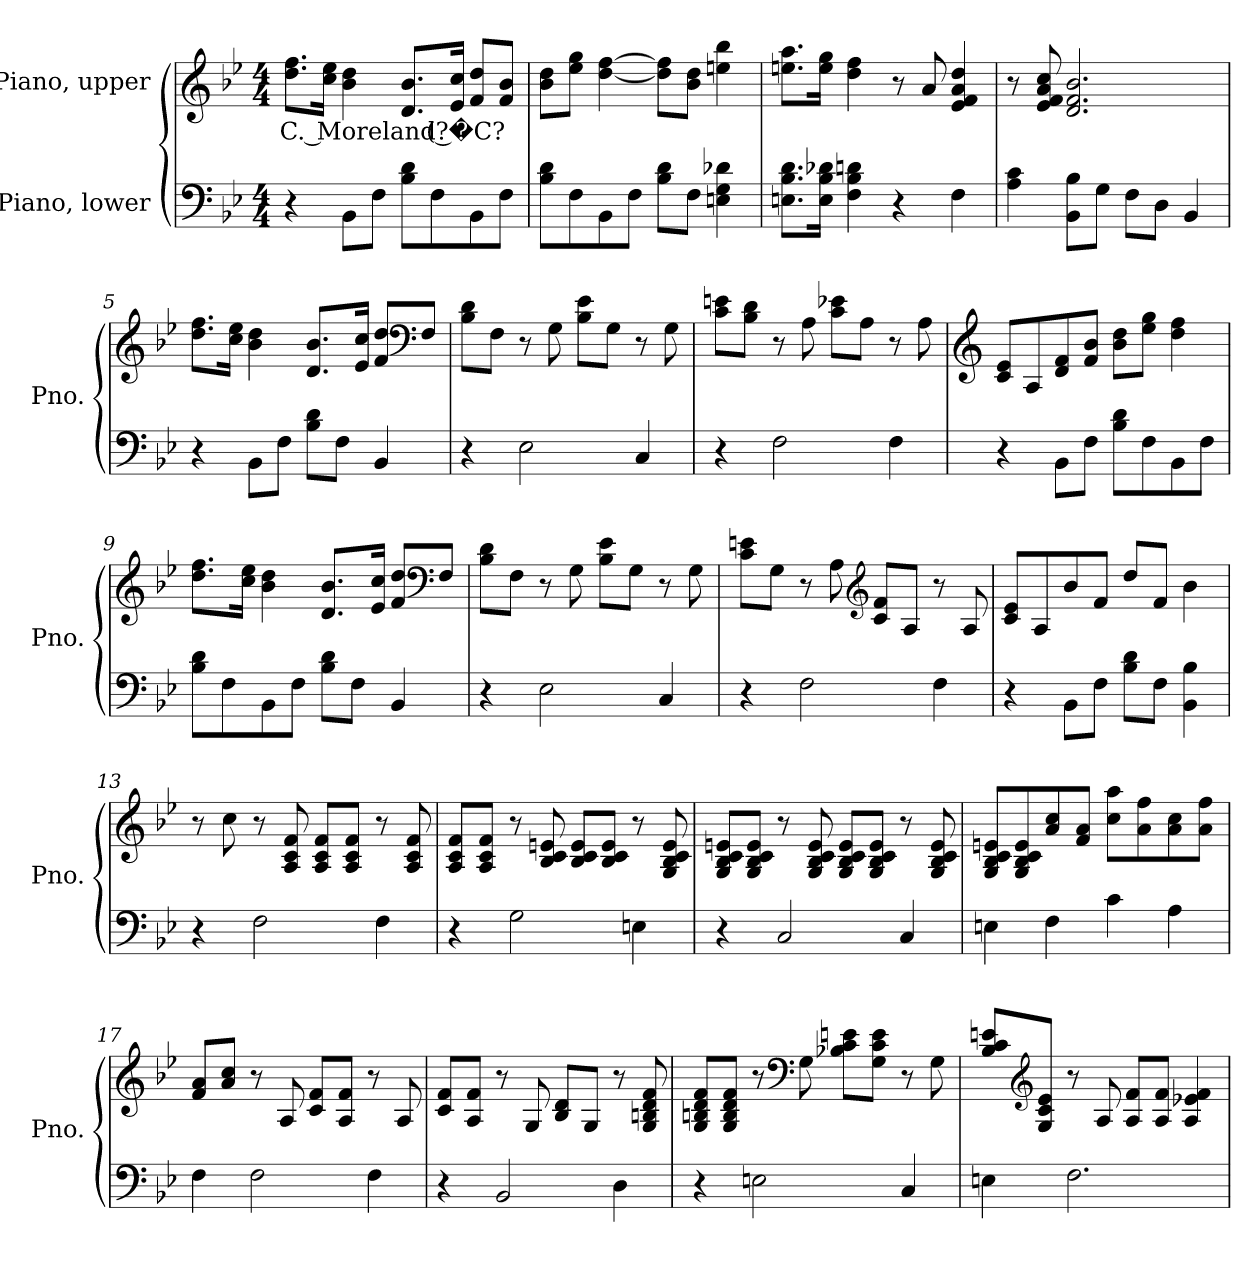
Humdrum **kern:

**kern	**kern	**text
*part2	*part1	*part1
*staff2	*staff1	*staff1
*I"Piano, lower	*I"Piano, upper	*
*I'Pno.	*I'Pno.	*
*clefF4	*clefG2	*
*k[b-e-]	*k[b-e-]	*
*M4/4	*M4/4	*
*MM60	*MM60	*
=1	=1	=1
!	!	!LO:LY:b
4r	8.dd\ 8.ff\L	C. Moreland (?�C?
.	16cc\ 16ee-\Jk	.
8BB-\L	4b-\ 4dd\	.
8F\J	.	.
8B-\ 8d\L	8.d/ 8.b-/L	.
8F\	.	.
.	16e-/ 16cc/Jk	.
8BB-\	8f/ 8dd/L	.
8F\J	8f/ 8b-/J	.
=2	=2	=2
8B-\ 8d\L	8b-\ 8dd\L	.
8F\	8ee-\ 8gg\J	.
8BB-\	[4dd\ [4ff\	.
8F\J	.	.
8B-\ 8d\L	8dd\] 8ff\]L	.
8F\J	8b-\ 8dd\J	.
4En\ 4G\ 4d-X\	4een\ 4bb-\	.
=3	=3	=3
8.En\ 8.B-\ 8.d\L	8.een\ 8.aa\L	.
16E\ 16B-\ 16d-X\Jk	16ee\ 16gg\Jk	.
4F\ 4B-\ 4dn\	4dd\ 4ff\	.
4r	8r	.
.	8a/	.
4F\	4e-/ 4f/ 4a/ 4dd/	.
!!LO:LB:g=z
=4	=4	=4
4A\ 4c\	8r	.
.	8e-/ 8f/ 8a/ 8cc/	.
8BB-\ 8B-\L	2.d/ 2.f/ 2.b-/	.
8G\J	.	.
8F\L	.	.
8D\J	.	.
4BB-/	.	.
=5	=5	=5
4r	8.dd\ 8.ff\L	.
.	16cc\ 16ee-\Jk	.
8BB-\L	4b-\ 4dd\	.
8F\J	.	.
8B-\ 8d\L	8.d/ 8.b-/L	.
8F\J	.	.
.	16e-/ 16cc/Jk	.
4BB-/	8f/ 8dd/L	.
*	*clefF4	*
.	8F/J	.
=6	=6	=6
4r	8B-\ 8d\L	.
.	8F\J	.
2E-\	8r	.
.	8G\	.
.	8B-\ 8e-\L	.
.	8G\J	.
4C/	8r	.
.	8G\	.
=7	=7	=7
4r	8c\ 8en\L	.
.	8B-\ 8d\J	.
2F\	8r	.
.	8A\	.
.	8c\ 8e-X\L	.
.	8A\J	.
4F\	8r	.
.	8A\	.
!!LO:LB:g=z
=8	=8	=8
*	*clefG2	*
4r	8c/ 8e-/L	.
.	8A/	.
8BB-\L	8d/ 8f/	.
8F\J	8f/ 8b-/J	.
8B-\ 8d\L	8b-\ 8dd\L	.
8F\	8ee-\ 8gg\J	.
8BB-\	4dd\ 4ff\	.
8F\J	.	.
=9	=9	=9
8B-\ 8d\L	8.dd\ 8.ff\L	.
8F\	.	.
.	16cc\ 16ee-\Jk	.
8BB-\	4b-\ 4dd\	.
8F\J	.	.
8B-\ 8d\L	8.d/ 8.b-/L	.
8F\J	.	.
.	16e-/ 16cc/Jk	.
4BB-/	8f/ 8dd/L	.
*	*clefF4	*
.	8F/J	.
=10	=10	=10
4r	8B-\ 8d\L	.
.	8F\J	.
2E-\	8r	.
.	8G\	.
.	8B-\ 8e-\L	.
.	8G\J	.
4C/	8r	.
.	8G\	.
=11	=11	=11
4r	8c\ 8en\L	.
.	8G\J	.
2F\	8r	.
.	8A\	.
*	*clefG2	*
.	8c/ 8f/L	.
.	8A/J	.
4F\	8r	.
.	8A/	.
!!LO:LB:g=z
=12	=12	=12
4r	8c/ 8e-/L	.
.	8A/	.
8BB-\L	8b-/	.
8F\J	8f/J	.
8B-\ 8d\L	8dd/L	.
8F\J	8f/J	.
4BB-\ 4B-\	4b-\	.
=13	=13	=13
4r	8r	.
.	8cc\	.
2F\	8r	.
.	8A/ 8c/ 8f/	.
.	8A/ 8c/ 8f/L	.
.	8A/ 8c/ 8f/J	.
4F\	8r	.
.	8A/ 8c/ 8f/	.
=14	=14	=14
4r	8A/ 8c/ 8f/L	.
.	8A/ 8c/ 8f/J	.
2G\	8r	.
.	8B-/ 8c/ 8en/	.
.	8B-/ 8c/ 8e/L	.
.	8B-/ 8c/ 8e/J	.
4En\	8r	.
.	8G/ 8B-/ 8c/ 8e/	.
!!LO:LB:g=z
=15	=15	=15
4r	8G/ 8B-/ 8c/ 8en/L	.
.	8G/ 8B-/ 8c/ 8e/J	.
2C/	8r	.
.	8G/ 8B-/ 8c/ 8e/	.
.	8G/ 8B-/ 8c/ 8e/L	.
.	8G/ 8B-/ 8c/ 8e/J	.
4C/	8r	.
.	8G/ 8B-/ 8c/ 8e/	.
=16	=16	=16
4En\	8G/ 8B-/ 8c/ 8en/L	.
.	8G/ 8B-/ 8c/ 8e/	.
4F\	8a/ 8cc/	.
.	8f/ 8a/J	.
4c\	8cc\ 8aa\L	.
.	8a\ 8ff\	.
4A\	8a\ 8cc\	.
.	8a\ 8ff\J	.
=17	=17	=17
4F\	8f/ 8a/L	.
.	8a/ 8cc/J	.
2F\	8r	.
.	8A/	.
.	8c/ 8f/L	.
.	8A/ 8f/J	.
4F\	8r	.
.	8A/	.
!!LO:LB:g=z
=18	=18	=18
4r	8c/ 8f/L	.
.	8A/ 8f/J	.
2BB-/	8r	.
.	8G/	.
.	8B-/ 8d/L	.
.	8G/J	.
4D\	8r	.
.	8G/ 8Bn/ 8d/ 8f/	.
=19	=19	=19
4r	8G/ 8Bn/ 8d/ 8f/L	.
.	8G/ 8B/ 8d/ 8f/J	.
2En\	8r	.
*	*clefF4	*
.	8G\	.
.	8B-X\ 8c\ 8en\L	.
.	8G\ 8c\ 8e\J	.
4C/	8r	.
.	8G\	.
=20	=20	=20
4En\	8B-/ 8c/ 8en/L	.
*	*clefG2	*
.	8G/ 8c/ 8e/J	.
2.F\	8r	.
.	8A/	.
.	8A/ 8f/L	.
.	8A/ 8f/J	.
.	4A/ 4e-X/ 4f/	.
=	=	=
*-	*-	*-
